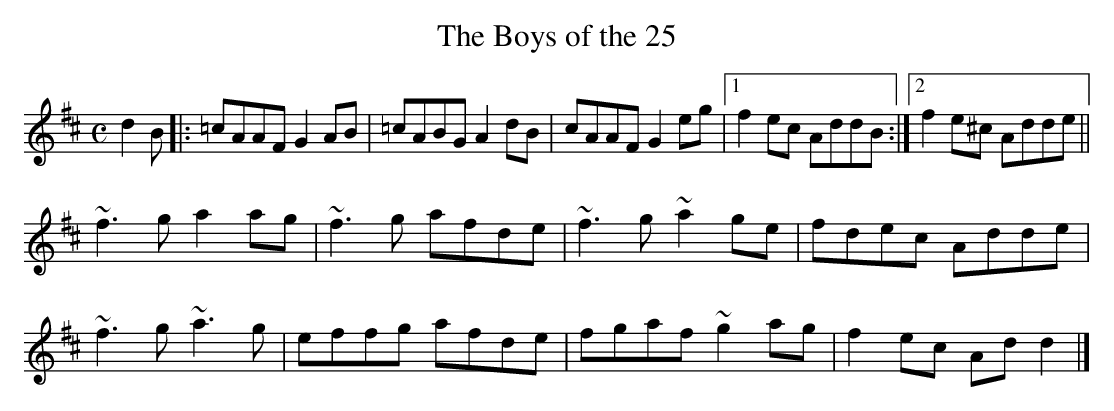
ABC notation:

X:1
T: The Boys of the 25
M: C
K: D
d2 B |: =cAAF G2 AB | =cABG A2 dB | cAAF G2 eg |1 f2 ec AddB :|2 f2 e^c Adde ||
~f3 g a2 ag | ~f3 g afde | ~f3 g ~a2 ge | fdec Adde |
~f3 g ~a3 g | effg afde | fgaf ~g2 ag | f2 ec Ad d2 |]
